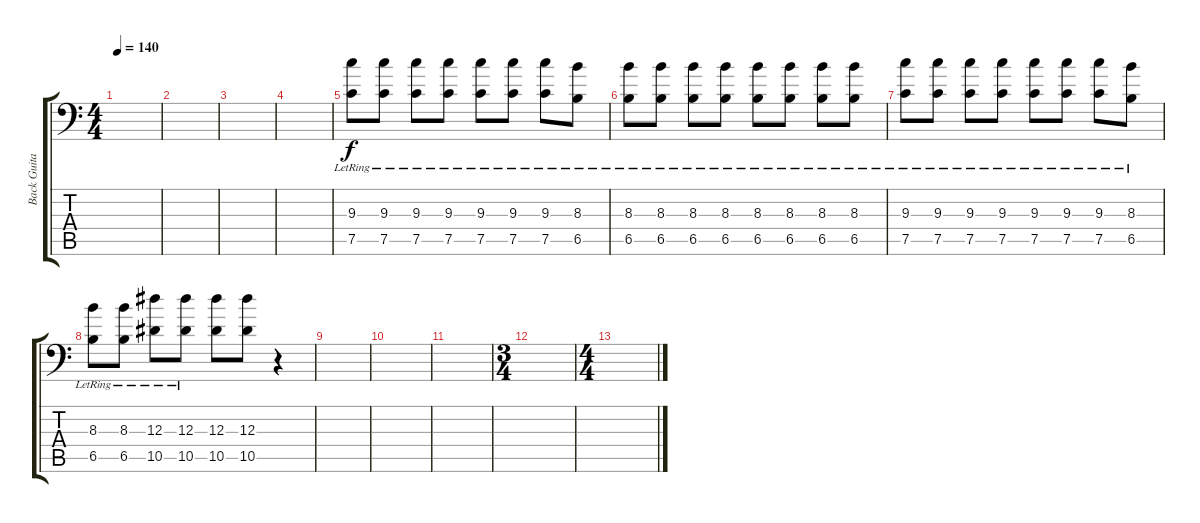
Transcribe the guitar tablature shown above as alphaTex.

\track ("Back Guitar" "Back Guita") {instrument overdrivenguitar}
\staff {score tabs}
\tuning (C4 G3 Eb3 Bb2 F2 Bb1) {hide}
\ts (4 4)
\tempo 140
\clef f4
\ks c
|
|
|
|
(9.3{lr} 7.5{lr}).8{volume 8 balance 8} (9.3{lr} 7.5{lr}).8 (9.3{lr} 7.5{lr}).8 (9.3{lr} 7.5{lr}).8 (9.3{lr} 7.5{lr}).8 (9.3{lr} 7.5{lr}).8 (9.3{lr} 7.5{lr}).8 (8.3{lr} 6.5{lr}).8 |
(8.3{lr} 6.5{lr}).8 (8.3{lr} 6.5{lr}).8 (8.3{lr} 6.5{lr}).8 (8.3{lr} 6.5{lr}).8 (8.3{lr} 6.5{lr}).8 (8.3{lr} 6.5{lr}).8 (8.3{lr} 6.5{lr}).8 (8.3{lr} 6.5{lr}).8 |
(9.3{lr} 7.5{lr}).8 (9.3{lr} 7.5{lr}).8 (9.3{lr} 7.5{lr}).8 (9.3{lr} 7.5{lr}).8 (9.3{lr} 7.5{lr}).8 (9.3{lr} 7.5{lr}).8 (9.3{lr} 7.5{lr}).8 (8.3{lr} 6.5{lr}).8 |
(8.3{lr} 6.5{lr}).8 (8.3{lr} 6.5{lr}).8 (12.3{lr} 10.5{lr}).8 (12.3{lr} 10.5{lr}).8 (12.3 10.5).8 (12.3 10.5).8 r.4 |
|
|
|
\ts (3 4)
|
\ts (4 4)
